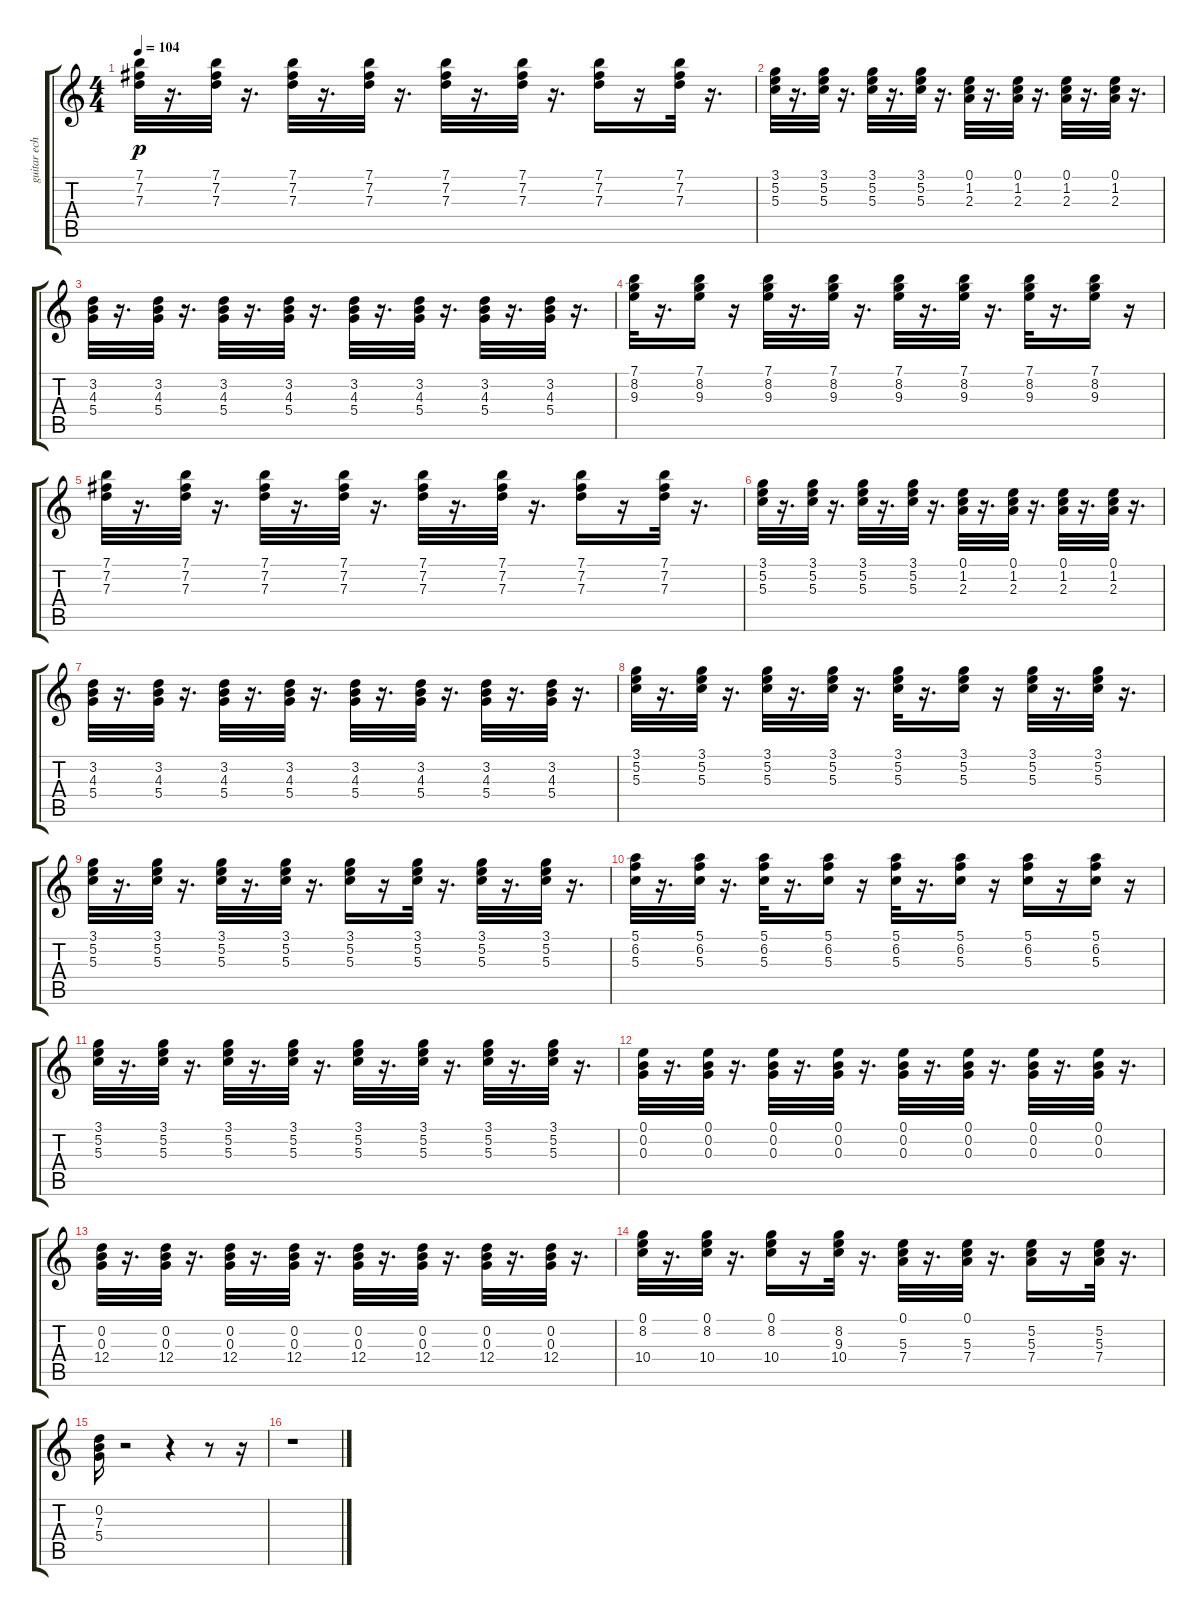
\track ("guitar echo" "guitar ech") {instrument acousticbass}
\staff {score tabs}
\tuning (E4 B3 G3 D3 A2 E2) {hide}
\ts (4 4)
\tempo 104
\clef g2
\ks c
(7.1 7.2 7.3).32{dy p} r.16{d} (7.1 7.2 7.3).32 r.16{d} (7.1 7.2 7.3).32 r.16{d} (7.1 7.2 7.3).32{volume 16} r.16{d} (7.1 7.2 7.3).32 r.16{d} (7.1 7.2 7.3).32 r.16{d} (7.1 7.2 7.3).16 r.16 (7.1 7.2 7.3).32 r.16{d} |
(3.1 5.2 5.3).32 r.16{d} (3.1 5.2 5.3).32 r.16{d} (3.1 5.2 5.3).32 r.16{d} (3.1 5.2 5.3).32 r.16{d} (0.1 1.2 2.3).32 r.16{d} (0.1 1.2 2.3).32 r.16{d} (0.1 1.2 2.3).32 r.16{d} (0.1 1.2 2.3).32 r.16{d} |
(3.2 4.3 5.4).32 r.16{d} (3.2 4.3 5.4).32 r.16{d} (3.2 4.3 5.4).32 r.16{d} (3.2 4.3 5.4).32 r.16{d} (3.2 4.3 5.4).32 r.16{d} (3.2 4.3 5.4).32 r.16{d} (3.2 4.3 5.4).32 r.16{d} (3.2 4.3 5.4).32 r.16{d} |
(7.1 8.2 9.3).32 r.16{d} (7.1 8.2 9.3).16 r.16 (7.1 8.2 9.3).32 r.16{d} (7.1 8.2 9.3).32 r.16{d} (7.1 8.2 9.3).32 r.16{d} (7.1 8.2 9.3).32 r.16{d} (7.1 8.2 9.3).32 r.16{d} (7.1 8.2 9.3).16 r.16 |
(7.1 7.2 7.3).32 r.16{d} (7.1 7.2 7.3).32 r.16{d} (7.1 7.2 7.3).32 r.16{d} (7.1 7.2 7.3).32 r.16{d} (7.1 7.2 7.3).32 r.16{d} (7.1 7.2 7.3).32 r.16{d} (7.1 7.2 7.3).16 r.16 (7.1 7.2 7.3).32 r.16{d} |
(3.1 5.2 5.3).32 r.16{d} (3.1 5.2 5.3).32 r.16{d} (3.1 5.2 5.3).32 r.16{d} (3.1 5.2 5.3).32 r.16{d} (0.1 1.2 2.3).32 r.16{d} (0.1 1.2 2.3).32 r.16{d} (0.1 1.2 2.3).32 r.16{d} (0.1 1.2 2.3).32 r.16{d} |
(3.2 4.3 5.4).32 r.16{d} (3.2 4.3 5.4).32 r.16{d} (3.2 4.3 5.4).32 r.16{d} (3.2 4.3 5.4).32 r.16{d} (3.2 4.3 5.4).32 r.16{d} (3.2 4.3 5.4).32 r.16{d} (3.2 4.3 5.4).32 r.16{d} (3.2 4.3 5.4).32 r.16{d} |
(3.1 5.2 5.3).32 r.16{d} (3.1 5.2 5.3).32 r.16{d} (3.1 5.2 5.3).32 r.16{d} (3.1 5.2 5.3).32 r.16{d} (3.1 5.2 5.3).32 r.16{d} (3.1 5.2 5.3).16 r.16 (3.1 5.2 5.3).32 r.16{d} (3.1 5.2 5.3).32 r.16{d} |
(3.1 5.2 5.3).32 r.16{d} (3.1 5.2 5.3).32 r.16{d} (3.1 5.2 5.3).32 r.16{d} (3.1 5.2 5.3).32 r.16{d} (3.1 5.2 5.3).16 r.16 (3.1 5.2 5.3).32 r.16{d} (3.1 5.2 5.3).32 r.16{d} (3.1 5.2 5.3).32 r.16{d} |
(5.1 6.2 5.3).32 r.16{d} (5.1 6.2 5.3).32 r.16{d} (5.1 6.2 5.3).32 r.16{d} (5.1 6.2 5.3).16 r.16 (5.1 6.2 5.3).32 r.16{d} (5.1 6.2 5.3).16 r.16 (5.1 6.2 5.3).16 r.16 (5.1 6.2 5.3).16 r.16 |
(3.1 5.2 5.3).32 r.16{d} (3.1 5.2 5.3).32 r.16{d} (3.1 5.2 5.3).32 r.16{d} (3.1 5.2 5.3).32 r.16{d} (3.1 5.2 5.3).32 r.16{d} (3.1 5.2 5.3).32 r.16{d} (3.1 5.2 5.3).32 r.16{d} (3.1 5.2 5.3).32 r.16{d} |
(0.1 0.2 0.3).32 r.16{d} (0.1 0.2 0.3).32 r.16{d} (0.1 0.2 0.3).32 r.16{d} (0.1 0.2 0.3).32 r.16{d} (0.1 0.2 0.3).32 r.16{d} (0.1 0.2 0.3).32 r.16{d} (0.1 0.2 0.3).32 r.16{d} (0.1 0.2 0.3).32 r.16{d} |
(0.2 0.3 12.4).32 r.16{d} (0.2 0.3 12.4).32 r.16{d} (0.2 0.3 12.4).32 r.16{d} (0.2 0.3 12.4).32 r.16{d} (0.2 0.3 12.4).32 r.16{d} (0.2 0.3 12.4).32 r.16{d} (0.2 0.3 12.4).32 r.16{d} (0.2 0.3 12.4).32 r.16{d} |
(0.1 8.2 10.4).32 r.16{d} (0.1 8.2 10.4).32 r.16{d} (0.1 8.2 10.4).16 r.16 (8.2 9.3 10.4).32 r.16{d} (0.1 5.3 7.4).32 r.16{d} (0.1 5.3 7.4).32 r.16{d} (5.2 5.3 7.4).16 r.16 (5.2 5.3 7.4).32 r.16{d} |
(0.2 7.3 5.4).16 r.2 r.4 r.8 r.16 |
r.1
